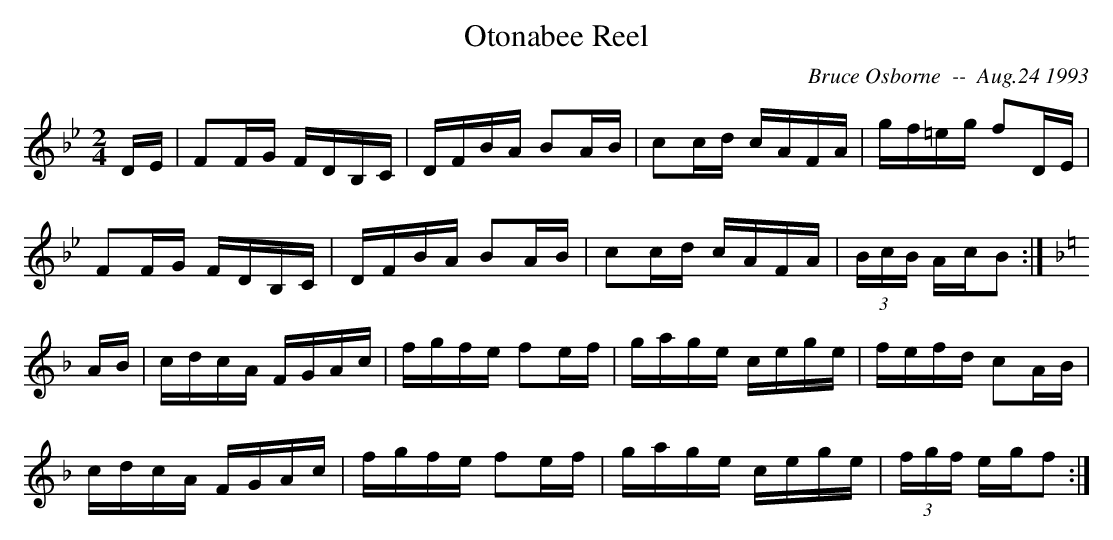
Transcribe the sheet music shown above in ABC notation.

X:1
T:Otonabee Reel
C:Bruce Osborne  --  Aug.24 1993
L:1/16
M:2/4
K:Bb
DE|F2FG FDB,C|DFBA B2AB|c2cd cAFA|gf=eg f2DE|
F2FG FDB,C|DFBA B2AB|c2cd cAFA|(3BcB AcB2:|
K:F
AB|cdcA FGAc|fgfe f2ef|gage cege|fefd c2AB|
cdcA FGAc|fgfe f2ef|gage cege|(3fgf egf2:|
